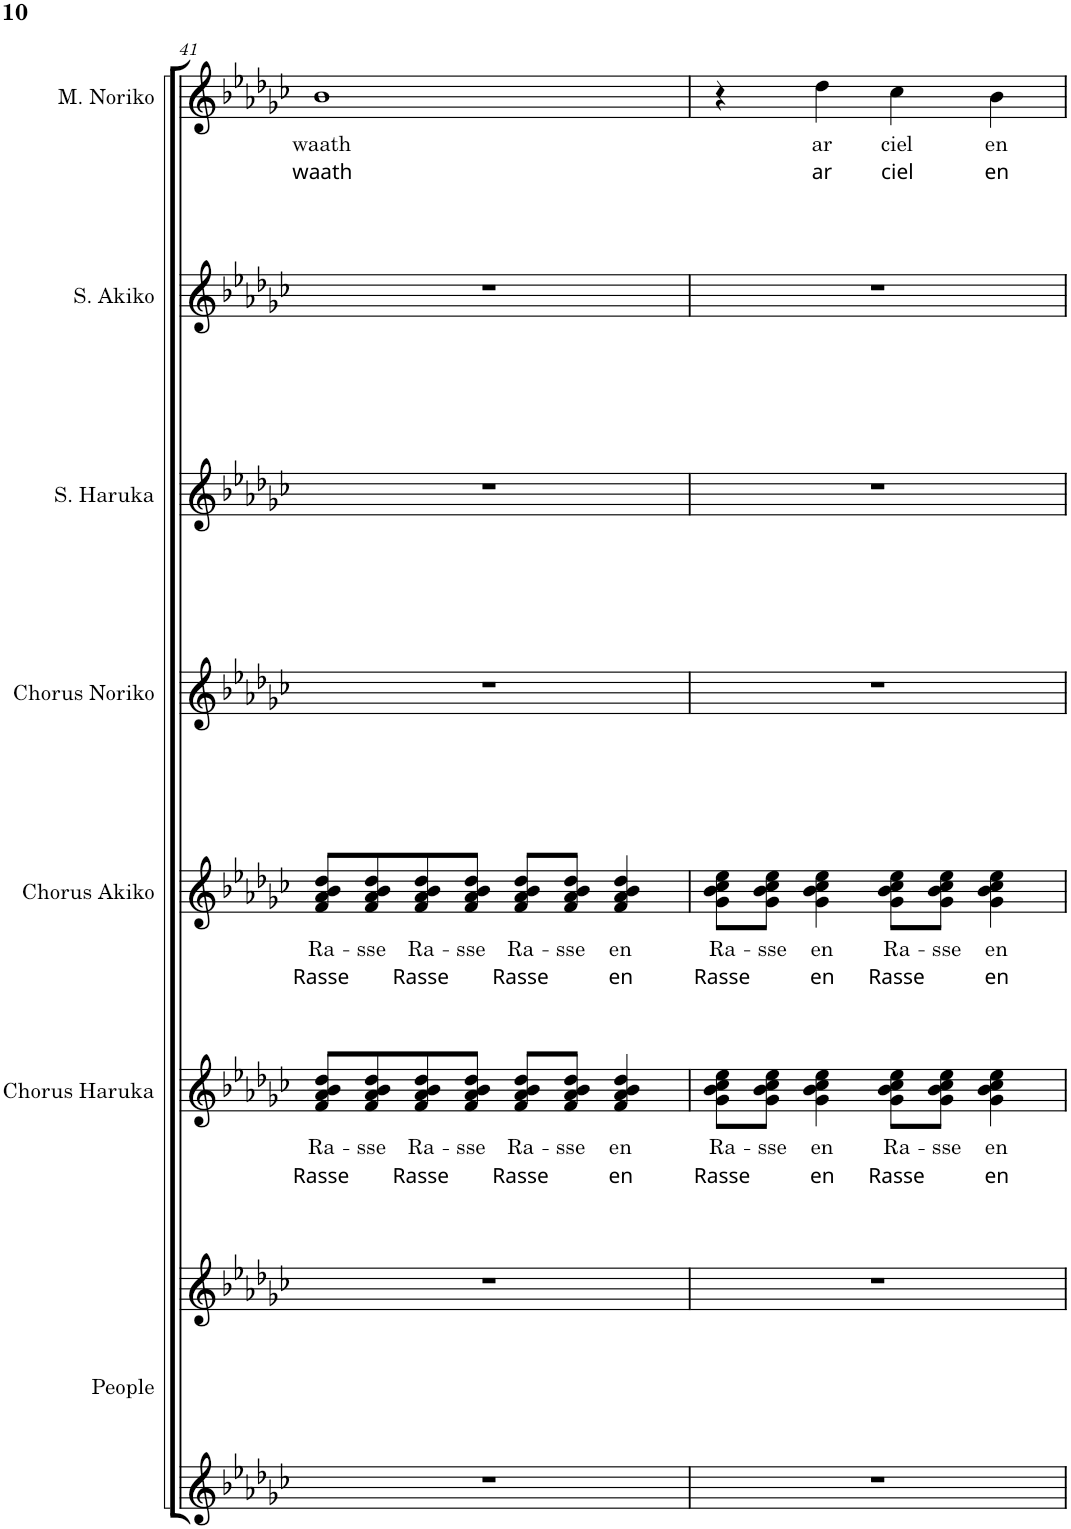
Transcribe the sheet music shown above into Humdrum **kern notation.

**kern	**kern	**kern	**text	**text	**kern	**text	**text	**kern	**kern	**kern	**kern	**text	**text
*part7	*part7	*part6	*part6	*part6	*part5	*part5	*part5	*part4	*part3	*part2	*part1	*part1	*part1
*staff8	*staff7	*staff6	*staff6	*staff6	*staff5	*staff5	*staff5	*staff4	*staff3	*staff2	*staff1	*staff1	*staff1
*I"人们	*	*I"霜月はるか和声	*	*	*I"志方あきこ和声	*	*	*I"みとせのりこ和声	*I"霜月はるか	*I"志方あきこ	*I"みとせのりこ	*	*
!!LO:PB:g=z
*clefG2	*clefG2	*clefG2	*	*	*clefG2	*	*	*clefG2	*clefG2	*clefG2	*clefG2	*	*
*k[b-e-a-d-g-c-]	*k[b-e-a-d-g-c-]	*k[b-e-a-d-g-c-]	*	*	*k[b-e-a-d-g-c-]	*	*	*k[b-e-a-d-g-c-]	*k[b-e-a-d-g-c-]	*k[b-e-a-d-g-c-]	*k[b-e-a-d-g-c-]	*	*
*M4/4	*M4/4	*M4/4	*	*	*M4/4	*	*	*M4/4	*M4/4	*M4/4	*M4/4	*	*
=41	=41	=41	=41	=41	=41	=41	=41	=41	=41	=41	=41	=41	=41
!	!	!	!LO:LY:b	!LO:LY:b	!	!LO:LY:b	!LO:LY:b	!	!	!	!	!LO:LY:b	!LO:LY:b
1r	1r	8f/ 8a-/ 8b-/ 8dd-/L	Ra-	Rasse	8f/ 8a-/ 8b-/ 8dd-/L	Ra-	Rasse	1r	1r	1r	1b-	waath	waath
!	!	!	!LO:LY:b	!	!	!LO:LY:b	!	!	!	!	!	!	!
.	.	8f/ 8a-/ 8b-/ 8dd-/	-sse	.	8f/ 8a-/ 8b-/ 8dd-/	-sse	.	.	.	.	.	.	.
!	!	!	!LO:LY:b	!LO:LY:b	!	!LO:LY:b	!LO:LY:b	!	!	!	!	!	!
.	.	8f/ 8a-/ 8b-/ 8dd-/	Ra-	Rasse	8f/ 8a-/ 8b-/ 8dd-/	Ra-	Rasse	.	.	.	.	.	.
!	!	!	!LO:LY:b	!	!	!LO:LY:b	!	!	!	!	!	!	!
.	.	8f/ 8a-/ 8b-/ 8dd-/J	-sse	.	8f/ 8a-/ 8b-/ 8dd-/J	-sse	.	.	.	.	.	.	.
!	!	!	!LO:LY:b	!LO:LY:b	!	!LO:LY:b	!LO:LY:b	!	!	!	!	!	!
.	.	8f/ 8a-/ 8b-/ 8dd-/L	Ra-	Rasse	8f/ 8a-/ 8b-/ 8dd-/L	Ra-	Rasse	.	.	.	.	.	.
!	!	!	!LO:LY:b	!	!	!LO:LY:b	!	!	!	!	!	!	!
.	.	8f/ 8a-/ 8b-/ 8dd-/J	-sse	.	8f/ 8a-/ 8b-/ 8dd-/J	-sse	.	.	.	.	.	.	.
!	!	!	!LO:LY:b	!LO:LY:b	!	!LO:LY:b	!LO:LY:b	!	!	!	!	!	!
.	.	4f/ 4a-/ 4b-/ 4dd-/	en	en	4f/ 4a-/ 4b-/ 4dd-/	en	en	.	.	.	.	.	.
=42	=42	=42	=42	=42	=42	=42	=42	=42	=42	=42	=42	=42	=42
!	!	!	!LO:LY:b	!LO:LY:b	!	!LO:LY:b	!LO:LY:b	!	!	!	!	!	!
1r	1r	8g-\ 8b-\ 8cc-\ 8ee-\L	Ra-	Rasse	8g-\ 8b-\ 8cc-\ 8ee-\L	Ra-	Rasse	1r	1r	1r	4r	.	.
!	!	!	!LO:LY:b	!	!	!LO:LY:b	!	!	!	!	!	!	!
.	.	8g-\ 8b-\ 8cc-\ 8ee-\J	-sse	.	8g-\ 8b-\ 8cc-\ 8ee-\J	-sse	.	.	.	.	.	.	.
!	!	!	!LO:LY:b	!LO:LY:b	!	!LO:LY:b	!LO:LY:b	!	!	!	!	!LO:LY:b	!LO:LY:b
.	.	4g-\ 4b-\ 4cc-\ 4ee-\	en	en	4g-\ 4b-\ 4cc-\ 4ee-\	en	en	.	.	.	4dd-\	ar	ar
!	!	!	!LO:LY:b	!LO:LY:b	!	!LO:LY:b	!LO:LY:b	!	!	!	!	!LO:LY:b	!LO:LY:b
.	.	8g-\ 8b-\ 8cc-\ 8ee-\L	Ra-	Rasse	8g-\ 8b-\ 8cc-\ 8ee-\L	Ra-	Rasse	.	.	.	4cc-\	ciel	ciel
!	!	!	!LO:LY:b	!	!	!LO:LY:b	!	!	!	!	!	!	!
.	.	8g-\ 8b-\ 8cc-\ 8ee-\J	-sse	.	8g-\ 8b-\ 8cc-\ 8ee-\J	-sse	.	.	.	.	.	.	.
!	!	!	!LO:LY:b	!LO:LY:b	!	!LO:LY:b	!LO:LY:b	!	!	!	!	!LO:LY:b	!LO:LY:b
.	.	4g-\ 4b-\ 4cc-\ 4ee-\	en	en	4g-\ 4b-\ 4cc-\ 4ee-\	en	en	.	.	.	4b-\	en	en
=	=	=	=	=	=	=	=	=	=	=	=	=	=
*-	*-	*-	*-	*-	*-	*-	*-	*-	*-	*-	*-	*-	*-
